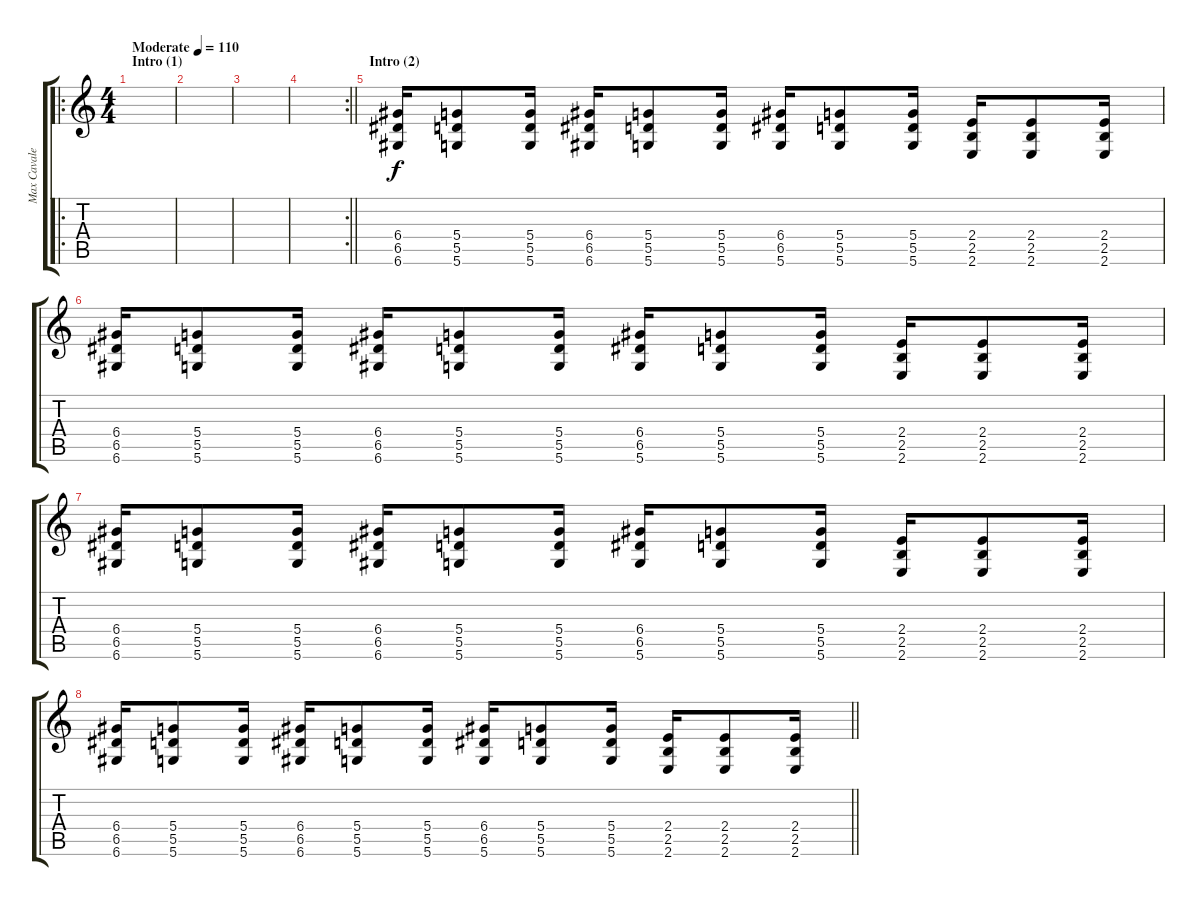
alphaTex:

\track ("Max Cavalera" "Max Cavale") {instrument distortionguitar}
\staff {score tabs}
\tuning (E4 B3 G3 D3 A2 D2) {hide}
\ro
\ts (4 4)
\section ("" "Intro (1)")
\tempo (110 "Moderate")
\clef g2
\ks c
|
|
|
\rc 2
\barLineRight lightlight
|
\section ("" "Intro (2)")
(6.4 6.5 6.6).16 (5.4 5.5 5.6).8 (5.4 5.5 5.6).16 (6.4 6.5 6.6).16 (5.4 5.5 5.6).8 (5.4 5.5 5.6).16 (6.4 6.5 5.6).16 (5.4 5.5 5.6).8 (5.4 5.5 5.6).16 (2.4 2.5 2.6).16 (2.4 2.5 2.6).8 (2.4 2.5 2.6).16 |
(6.4 6.5 6.6).16 (5.4 5.5 5.6).8 (5.4 5.5 5.6).16 (6.4 6.5 6.6).16 (5.4 5.5 5.6).8 (5.4 5.5 5.6).16 (6.4 6.5 5.6).16 (5.4 5.5 5.6).8 (5.4 5.5 5.6).16 (2.4 2.5 2.6).16 (2.4 2.5 2.6).8 (2.4 2.5 2.6).16 |
(6.4 6.5 6.6).16 (5.4 5.5 5.6).8 (5.4 5.5 5.6).16 (6.4 6.5 6.6).16 (5.4 5.5 5.6).8 (5.4 5.5 5.6).16 (6.4 6.5 5.6).16 (5.4 5.5 5.6).8 (5.4 5.5 5.6).16 (2.4 2.5 2.6).16 (2.4 2.5 2.6).8 (2.4 2.5 2.6).16 |
\barLineRight lightlight
(6.4 6.5 6.6).16 (5.4 5.5 5.6).8 (5.4 5.5 5.6).16 (6.4 6.5 6.6).16 (5.4 5.5 5.6).8 (5.4 5.5 5.6).16 (6.4 6.5 5.6).16 (5.4 5.5 5.6).8 (5.4 5.5 5.6).16 (2.4 2.5 2.6).16 (2.4 2.5 2.6).8 (2.4 2.5 2.6).16
